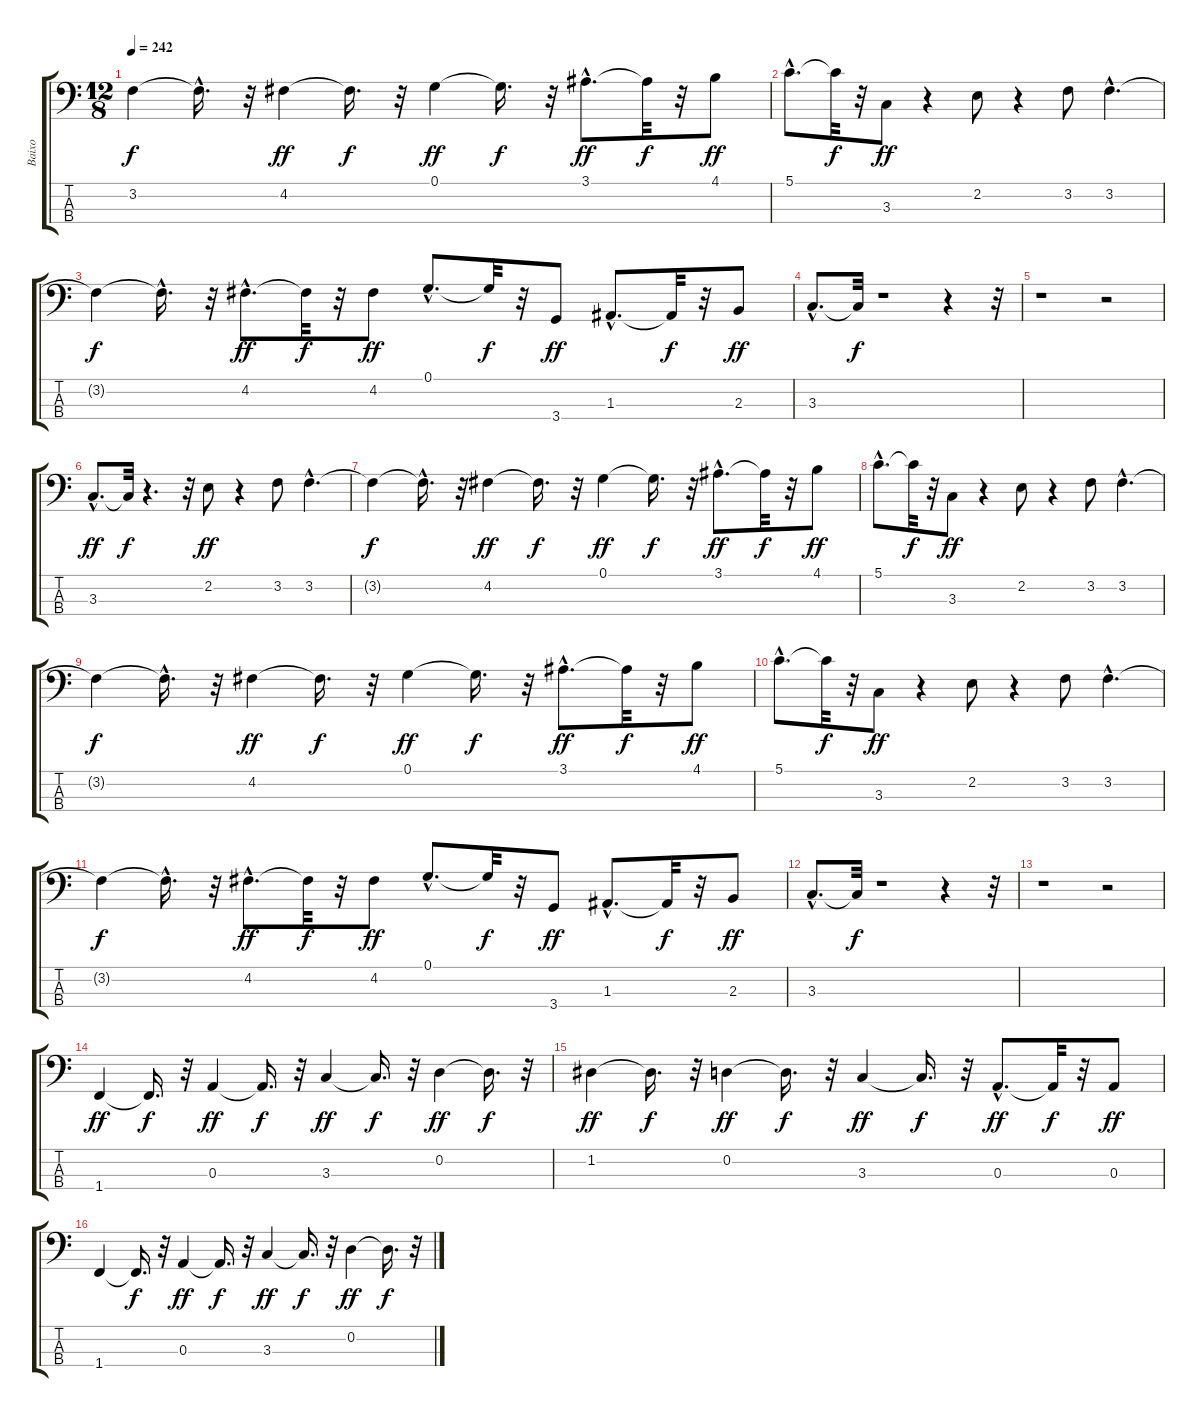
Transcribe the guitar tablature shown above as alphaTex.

\track ("Baixo" "Baixo") {instrument fretlessbass}
\staff {score tabs}
\tuning (G2 D2 A1 E1) {hide}
\ts (12 8)
\tempo 242
\clef f4
\ks c
3.2{t}.4{dy f} 3.2{hac t}.16{d} r.32 4.2.4{dy ff} 4.2{t}.16{d dy f} r.32 0.1.4{dy ff} 0.1{t}.16{d dy f} r.32 3.1{hac}.8{d dy ff} 3.1{t}.32{dy f} r.32 4.1.8{dy ff} |
5.1{hac}.8{d} 5.1{t}.32{dy f} r.32 3.3.8{dy ff} r.4 2.2.8 r.4 3.2.8 3.2{hac}.4{d} |
3.2{t}.4{dy f} 3.2{hac t}.16{d} r.32 4.2{hac}.8{d dy ff} 4.2{t}.32{dy f} r.32 4.2.8{dy ff} 0.1{hac}.8{d} 0.1{t}.32{dy f} r.32 3.4.8{dy ff} 1.3{hac}.8{d} 1.3{t}.32{dy f} r.32 2.3.8{dy ff} |
3.3{hac}.8{d} 3.3{t}.32{dy f} r.1 r.4 r.32 |
r.1 r.2 |
3.3{hac}.8{d dy ff} 3.3{t}.32{dy f} r.4{d} r.32 2.2.8{dy ff} r.4 3.2.8 3.2{hac}.4{d} |
3.2{t}.4{dy f} 3.2{hac t}.16{d} r.32 4.2.4{dy ff} 4.2{t}.16{d dy f} r.32 0.1.4{dy ff} 0.1{t}.16{d dy f} r.32 3.1{hac}.8{d dy ff} 3.1{t}.32{dy f} r.32 4.1.8{dy ff} |
5.1{hac}.8{d} 5.1{t}.32{dy f} r.32 3.3.8{dy ff} r.4 2.2.8 r.4 3.2.8 3.2{hac}.4{d} |
3.2{t}.4{dy f} 3.2{hac t}.16{d} r.32 4.2.4{dy ff} 4.2{t}.16{d dy f} r.32 0.1.4{dy ff} 0.1{t}.16{d dy f} r.32 3.1{hac}.8{d dy ff} 3.1{t}.32{dy f} r.32 4.1.8{dy ff} |
5.1{hac}.8{d} 5.1{t}.32{dy f} r.32 3.3.8{dy ff} r.4 2.2.8 r.4 3.2.8 3.2{hac}.4{d} |
3.2{t}.4{dy f} 3.2{hac t}.16{d} r.32 4.2{hac}.8{d dy ff} 4.2{t}.32{dy f} r.32 4.2.8{dy ff} 0.1{hac}.8{d} 0.1{t}.32{dy f} r.32 3.4.8{dy ff} 1.3{hac}.8{d} 1.3{t}.32{dy f} r.32 2.3.8{dy ff} |
3.3{hac}.8{d} 3.3{t}.32{dy f} r.1 r.4 r.32 |
r.1 r.2 |
1.4.4{dy ff} 1.4{t}.16{d dy f} r.32 0.3.4{dy ff} 0.3{t}.16{d dy f} r.32 3.3.4{dy ff} 3.3{t}.16{d dy f} r.32 0.2.4{dy ff} 0.2{t}.16{d dy f} r.32 |
1.2.4{dy ff} 1.2{t}.16{d dy f} r.32 0.2.4{dy ff} 0.2{t}.16{d dy f} r.32 3.3.4{dy ff} 3.3{t}.16{d dy f} r.32 0.3{hac}.8{d dy ff} 0.3{t}.32{dy f} r.32 0.3.8{dy ff} |
1.4.4 1.4{t}.16{d dy f} r.32 0.3.4{dy ff} 0.3{t}.16{d dy f} r.32 3.3.4{dy ff} 3.3{t}.16{d dy f} r.32 0.2.4{dy ff} 0.2{t}.16{d dy f} r.32
